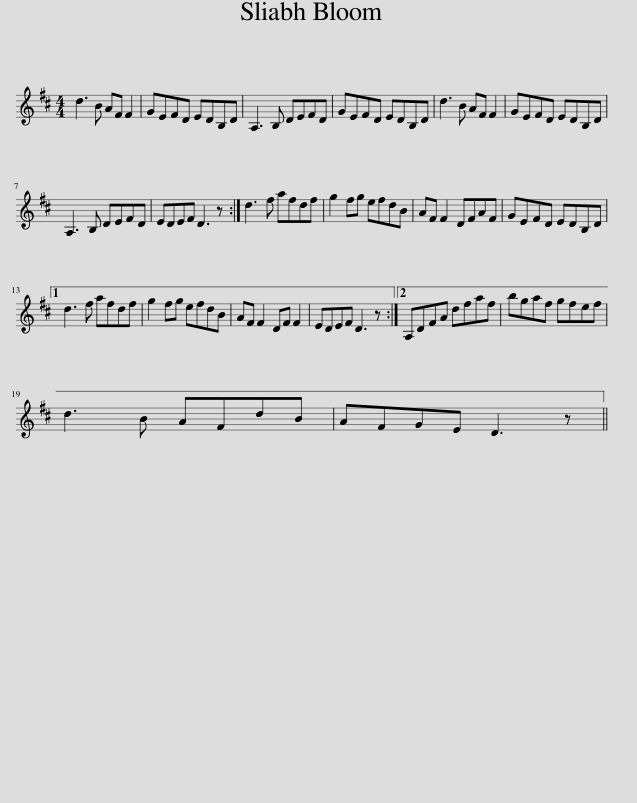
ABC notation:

X:1
L:1/8
M:4/4
I:linebreak $
K:D
V:1 treble
V:1
 d3 B AF F2 | GEFD EDB,D | A,3 B, DEFD | GEFD EDB,D | d3 B AF F2 | %5
 GEFD EDB,D |$ A,3 B, DEFD | EDEF D3 z :| d3 f afdf | g2 fg efdB | %10
 AF F2 DFAF | GEFD EDB,D |1$ d3 f afdf | g2 fg efdB | AF F2 DF F2 | %15
 EDEF D3 z :|2 A,DFA dfaf | bgaf gfef |$ d3 B AFdB | AFGE D3 z || %20
